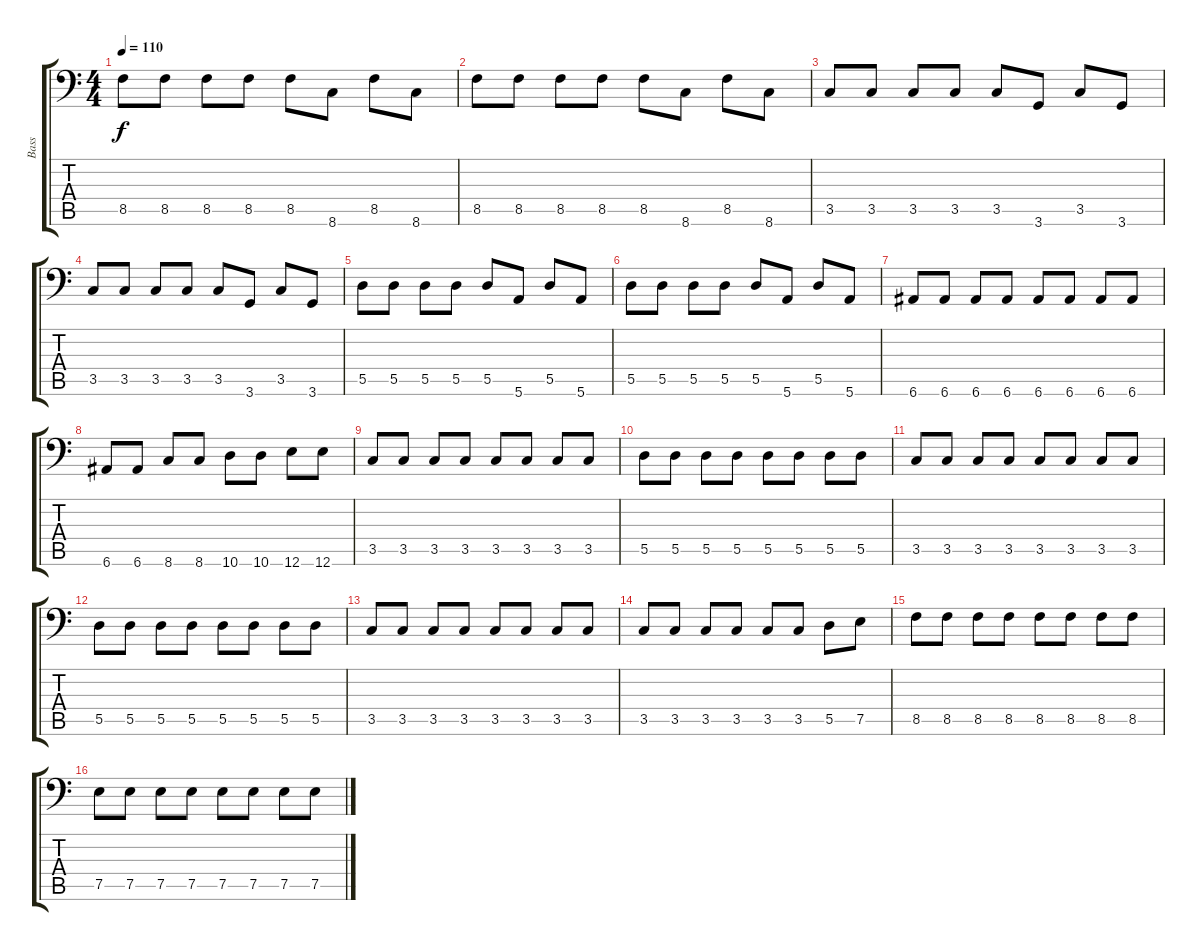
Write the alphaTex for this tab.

\track ("Bass" "Bass") {instrument fretlessbass}
\staff {score tabs}
\tuning (E3 B2 G2 D2 A1 E1) {hide}
\ts (4 4)
\tempo 110
\clef f4
\ks c
8.5.8{dy f} 8.5.8 8.5.8 8.5.8 8.5.8 8.6.8 8.5.8 8.6.8 |
8.5.8 8.5.8 8.5.8 8.5.8 8.5.8 8.6.8 8.5.8 8.6.8 |
3.5.8 3.5.8 3.5.8 3.5.8 3.5.8 3.6.8 3.5.8 3.6.8 |
3.5.8 3.5.8 3.5.8 3.5.8 3.5.8 3.6.8 3.5.8 3.6.8 |
5.5.8 5.5.8 5.5.8 5.5.8 5.5.8 5.6.8 5.5.8 5.6.8 |
5.5.8 5.5.8 5.5.8 5.5.8 5.5.8 5.6.8 5.5.8 5.6.8 |
6.6.8 6.6.8 6.6.8 6.6.8 6.6.8 6.6.8 6.6.8 6.6.8 |
6.6.8 6.6.8 8.6.8 8.6.8 10.6.8 10.6.8 12.6.8 12.6.8 |
3.5.8 3.5.8 3.5.8 3.5.8 3.5.8 3.5.8 3.5.8 3.5.8 |
5.5.8 5.5.8 5.5.8 5.5.8 5.5.8 5.5.8 5.5.8 5.5.8 |
3.5.8 3.5.8 3.5.8 3.5.8 3.5.8 3.5.8 3.5.8 3.5.8 |
5.5.8 5.5.8 5.5.8 5.5.8 5.5.8 5.5.8 5.5.8 5.5.8 |
3.5.8 3.5.8 3.5.8 3.5.8 3.5.8 3.5.8 3.5.8 3.5.8 |
3.5.8 3.5.8 3.5.8 3.5.8 3.5.8 3.5.8 5.5.8 7.5.8 |
8.5.8 8.5.8 8.5.8 8.5.8 8.5.8 8.5.8 8.5.8 8.5.8 |
7.5.8 7.5.8 7.5.8 7.5.8 7.5.8 7.5.8 7.5.8 7.5.8
